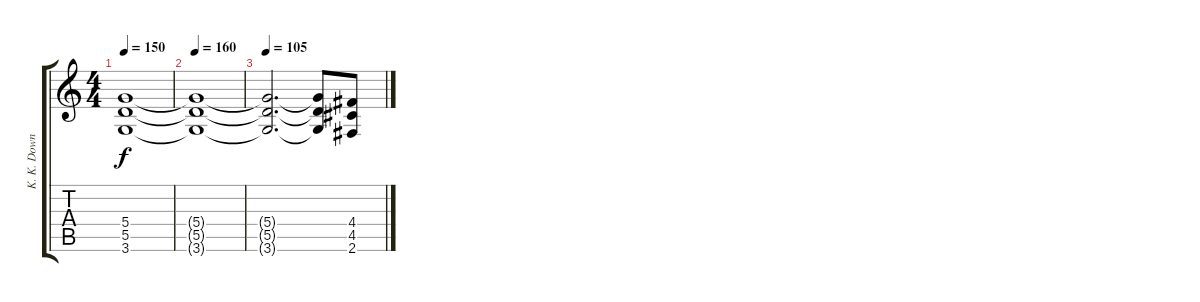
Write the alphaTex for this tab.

\track ("K. K. Downing" "K. K. Down") {instrument distortionguitar}
\staff {score tabs}
\tuning (E4 B3 G3 D3 A2 E2) {hide}
\ts (4 4)
\tempo 150
\clef g2
\ks c
(5.4{t} 5.5{t} 3.6{t}).1{dy f} |
\tempo 160
(5.4{t} 5.5{t} 3.6{t}).1 |
\tempo 105
(5.4{t} 5.5{t} 3.6{t}).2{d} (5.4{t} 5.5{t} 3.6{t}).8 (4.4 4.5 2.6).8
